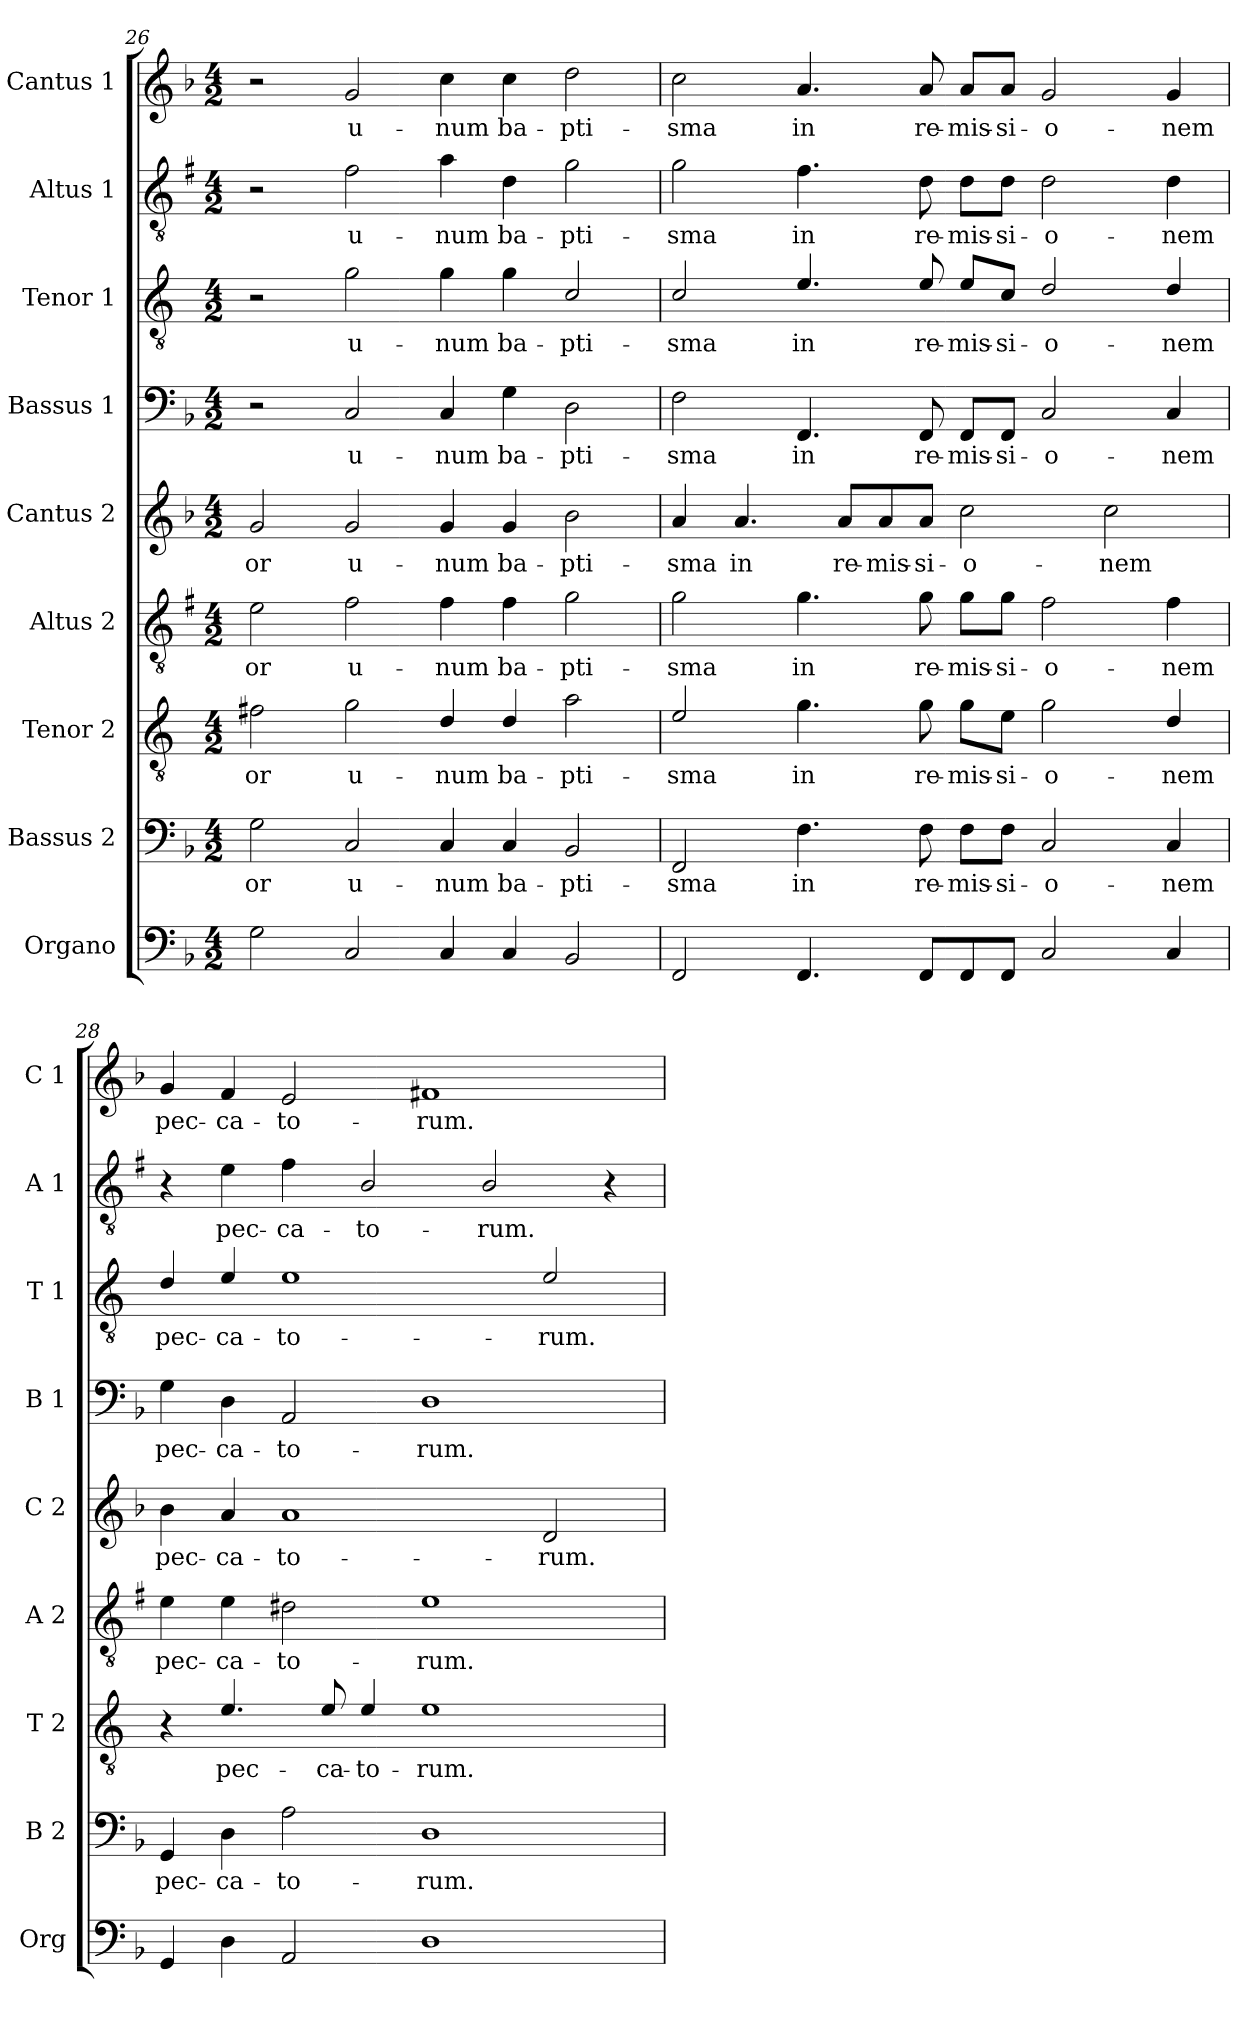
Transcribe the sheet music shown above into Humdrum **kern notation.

**kern	**kern	**text	**kern	**text	**kern	**text	**kern	**text	**kern	**text	**kern	**text	**kern	**text	**kern	**text
*part9	*part8	*part8	*part7	*part7	*part6	*part6	*part5	*part5	*part4	*part4	*part3	*part3	*part2	*part2	*part1	*part1
*staff9	*staff8	*staff8	*staff7	*staff7	*staff6	*staff6	*staff5	*staff5	*staff4	*staff4	*staff3	*staff3	*staff2	*staff2	*staff1	*staff1
*I"Organo	*I"Bassus 2	*	*I"Tenor 2	*	*I"Altus 2	*	*I"Cantus 2	*	*I"Bassus 1	*	*I"Tenor 1	*	*I"Altus 1	*	*I"Cantus 1	*
*I'Org	*I'B 2	*	*I'T 2	*	*I'A 2	*	*I'C 2	*	*I'B 1	*	*I'T 1	*	*I'A 1	*	*I'C 1	*
*clefF4	*clefF4	*	*clefGv2	*	*clefGv2	*	*clefG2	*	*clefF4	*	*clefGv2	*	*clefGv2	*	*clefG2	*
*	*	*	*ITrd4c7	*	*ITrd1c2	*	*	*	*	*	*ITrd4c7	*	*ITrd1c2	*	*	*
*k[b-]	*k[b-]	*	*k[b-]	*	*k[b-]	*	*k[b-]	*	*k[b-]	*	*k[b-]	*	*k[b-]	*	*k[b-]	*
*F:	*F:	*	*F:	*	*F:	*	*F:	*	*F:	*	*F:	*	*F:	*	*F:	*
*M4/2	*M4/2	*	*M4/2	*	*M4/2	*	*M4/2	*	*M4/2	*	*M4/2	*	*M4/2	*	*M4/2	*
=26	=26	=26	=26	=26	=26	=26	=26	=26	=26	=26	=26	=26	=26	=26	=26	=26
!	!	!LO:LY:b	!	!LO:LY:b	!	!LO:LY:b	!	!LO:LY:b	!	!	!	!	!	!	!	!
2G\	2G\	-or	2Bn\	-or	2d\	-or	2g/	-or	2r	.	2r	.	2r	.	2r	.
!	!	!LO:LY:b	!	!LO:LY:b	!	!LO:LY:b	!	!LO:LY:b	!	!LO:LY:b	!	!LO:LY:b	!	!LO:LY:b	!	!LO:LY:b
2C/	2C/	u-	2c\	u-	2e\	u-	2g/	u-	2C/	u-	2c\	u-	2e\	u-	2g/	u-
!	!	!LO:LY:b	!	!LO:LY:b	!	!LO:LY:b	!	!LO:LY:b	!	!LO:LY:b	!	!LO:LY:b	!	!LO:LY:b	!	!LO:LY:b
4C/	4C/	-num	4G/	-num	4e\	-num	4g/	-num	4C/	-num	4c\	-num	4g\	-num	4cc\	-num
!	!	!LO:LY:b	!	!LO:LY:b	!	!LO:LY:b	!	!LO:LY:b	!	!LO:LY:b	!	!LO:LY:b	!	!LO:LY:b	!	!LO:LY:b
4C/	4C/	ba-	4G/	ba-	4e\	ba-	4g/	ba-	4G\	ba-	4c\	ba-	4c\	ba-	4cc\	ba-
!	!	!LO:LY:b	!	!LO:LY:b	!	!LO:LY:b	!	!LO:LY:b	!	!LO:LY:b	!	!LO:LY:b	!	!LO:LY:b	!	!LO:LY:b
2BB-/	2BB-/	-pti-	2d\	-pti-	2f\	-pti-	2b-\	-pti-	2D\	-pti-	2F/	-pti-	2f\	-pti-	2dd\	-pti-
!!LO:PB:g=z
=27	=27	=27	=27	=27	=27	=27	=27	=27	=27	=27	=27	=27	=27	=27	=27	=27
!	!	!LO:LY:b	!	!LO:LY:b	!	!LO:LY:b	!	!LO:LY:b	!	!LO:LY:b	!	!LO:LY:b	!	!LO:LY:b	!	!LO:LY:b
2FF/	2FF/	-sma	2A/	-sma	2f\	-sma	4a/	-sma	2F\	-sma	2F/	-sma	2f\	-sma	2cc\	-sma
!	!	!	!	!	!	!	!	!LO:LY:b	!	!	!	!	!	!	!	!
.	.	.	.	.	.	.	4.a/	in	.	.	.	.	.	.	.	.
!	!	!LO:LY:b	!	!LO:LY:b	!	!LO:LY:b	!	!	!	!LO:LY:b	!	!LO:LY:b	!	!LO:LY:b	!	!LO:LY:b
4.FF/	4.F\	in	4.c\	in	4.f\	in	.	.	4.FF/	in	4.A/	in	4.e\	in	4.a/	in
!	!	!	!	!	!	!	!	!LO:LY:b	!	!	!	!	!	!	!	!
.	.	.	.	.	.	.	8a/L	re-	.	.	.	.	.	.	.	.
!	!	!	!	!	!	!	!	!LO:LY:b	!	!	!	!	!	!	!	!
.	.	.	.	.	.	.	8a/	-mis-	.	.	.	.	.	.	.	.
!	!	!LO:LY:b	!	!LO:LY:b	!	!LO:LY:b	!	!LO:LY:b	!	!LO:LY:b	!	!LO:LY:b	!	!LO:LY:b	!	!LO:LY:b
8FF/L	8F\	re-	8c\	re-	8f\	re-	8a/J	-si-	8FF/	re-	8A/	re-	8c\	re-	8a/	re-
!	!	!LO:LY:b	!	!LO:LY:b	!	!LO:LY:b	!	!LO:LY:b	!	!LO:LY:b	!	!LO:LY:b	!	!LO:LY:b	!	!LO:LY:b
8FF/	8F\L	-mis-	8c\L	-mis-	8f\L	-mis-	2cc\	-o-	8FF/L	-mis-	8A/L	-mis-	8c\L	-mis-	8a/L	-mis-
!	!	!LO:LY:b	!	!LO:LY:b	!	!LO:LY:b	!	!	!	!LO:LY:b	!	!LO:LY:b	!	!LO:LY:b	!	!LO:LY:b
8FF/J	8F\J	-si-	8A\J	-si-	8f\J	-si-	.	.	8FF/J	-si-	8F/J	-si-	8c\J	-si-	8a/J	-si-
!	!	!LO:LY:b	!	!LO:LY:b	!	!LO:LY:b	!	!	!	!LO:LY:b	!	!LO:LY:b	!	!LO:LY:b	!	!LO:LY:b
2C/	2C/	-o-	2c\	-o-	2e\	-o-	.	.	2C/	-o-	2G/	-o-	2c\	-o-	2g/	-o-
!	!	!	!	!	!	!	!	!LO:LY:b	!	!	!	!	!	!	!	!
.	.	.	.	.	.	.	2cc\	-nem	.	.	.	.	.	.	.	.
!	!	!LO:LY:b	!	!LO:LY:b	!	!LO:LY:b	!	!	!	!LO:LY:b	!	!LO:LY:b	!	!LO:LY:b	!	!LO:LY:b
4C/	4C/	-nem	4G/	-nem	4e\	-nem	.	.	4C/	-nem	4G/	-nem	4c\	-nem	4g/	-nem
=28	=28	=28	=28	=28	=28	=28	=28	=28	=28	=28	=28	=28	=28	=28	=28	=28
!	!	!LO:LY:b	!	!	!	!LO:LY:b	!	!LO:LY:b	!	!LO:LY:b	!	!LO:LY:b	!	!	!	!LO:LY:b
4GG/	4GG/	pec-	4r	.	4d\	pec-	4b-\	pec-	4G\	pec-	4G/	pec-	4r	.	4g/	pec-
!	!	!LO:LY:b	!	!LO:LY:b	!	!LO:LY:b	!	!LO:LY:b	!	!LO:LY:b	!	!LO:LY:b	!	!LO:LY:b	!	!LO:LY:b
4D\	4D\	-ca-	4.A/	pec-	4d\	-ca-	4a/	-ca-	4D\	-ca-	4A/	-ca-	4d\	pec-	4f/	-ca-
!	!	!LO:LY:b	!	!	!	!LO:LY:b	!	!LO:LY:b	!	!LO:LY:b	!	!LO:LY:b	!	!LO:LY:b	!	!LO:LY:b
2AA/	2A\	-to-	.	.	2c#X\	-to-	1a	-to-	2AA/	-to-	1A	-to-	4e\	-ca-	2e/	-to-
!	!	!	!	!LO:LY:b	!	!	!	!	!	!	!	!	!	!	!	!
.	.	.	8A/	-ca-	.	.	.	.	.	.	.	.	.	.	.	.
!	!	!	!	!LO:LY:b	!	!	!	!	!	!	!	!	!	!LO:LY:b	!	!
.	.	.	4A/	-to-	.	.	.	.	.	.	.	.	2A/	-to-	.	.
!	!	!LO:LY:b	!	!LO:LY:b	!	!LO:LY:b	!	!	!	!LO:LY:b	!	!	!	!	!	!LO:LY:b
1D	1D	-rum.	1A	-rum.	1d	-rum.	.	.	1D	-rum.	.	.	.	.	1f#X	-rum.
!	!	!	!	!	!	!	!	!	!	!	!	!	!	!LO:LY:b	!	!
.	.	.	.	.	.	.	.	.	.	.	.	.	2A/	-rum.	.	.
!	!	!	!	!	!	!	!	!LO:LY:b	!	!	!	!LO:LY:b	!	!	!	!
.	.	.	.	.	.	.	2d/	-rum.	.	.	2A/	-rum.	.	.	.	.
.	.	.	.	.	.	.	.	.	.	.	.	.	4r	.	.	.
=	=	=	=	=	=	=	=	=	=	=	=	=	=	=	=	=
*-	*-	*-	*-	*-	*-	*-	*-	*-	*-	*-	*-	*-	*-	*-	*-	*-
